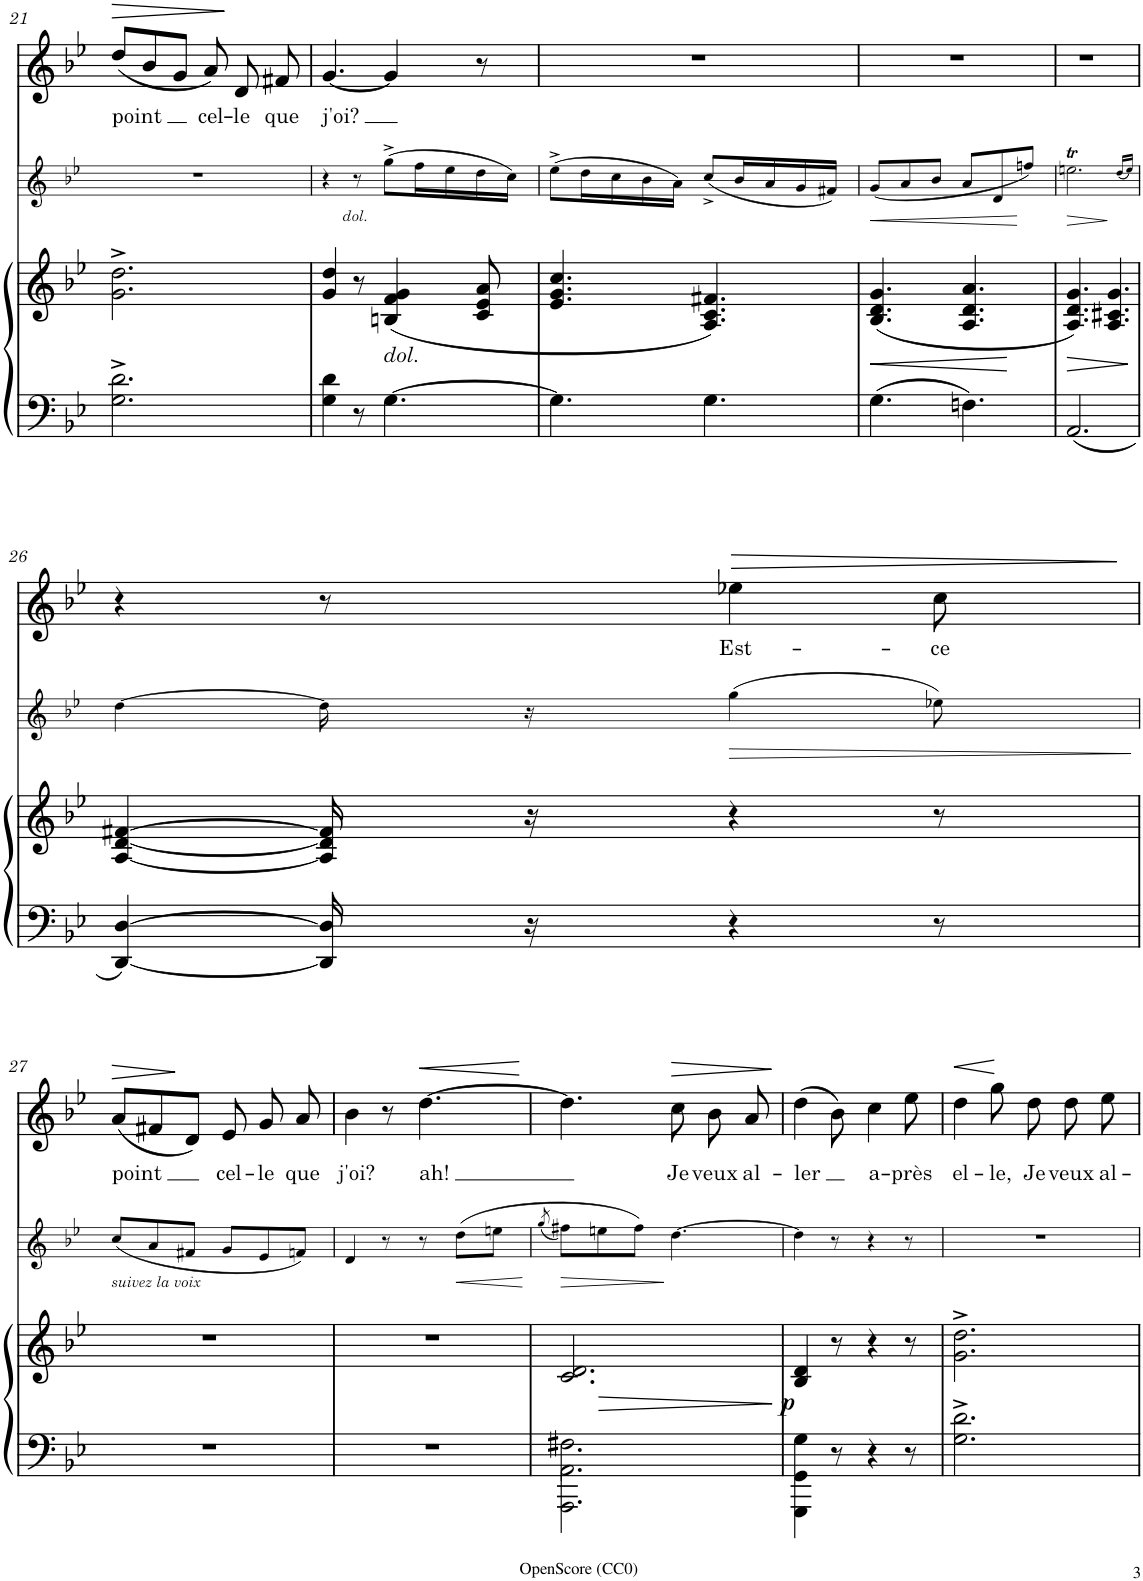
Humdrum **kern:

**kern	**kern	**dynam	**kern	**dynam	**kern	**text	**dynam
*part3	*part3	*part3	*part2	*part2	*part1	*part1	*part1
*staff4	*staff3	*staff3/4	*staff2	*staff2	*staff1	*staff1	*staff1
*I"Piano	*	*	*I"Flute	*	*I"Chant Voice	*	*
*I'Pno	*	*	*I'Fl	*	*	*	*
!!LO:PB:g=z
*clefF4	*clefG2	*	*clefG2	*	*clefG2	*	*
*k[b-e-]	*k[b-e-]	*	*k[b-e-]	*	*k[b-e-]	*	*
*M6/8	*M6/8	*	*M6/8	*	*M6/8	*	*
=21	=21	=21	=21	=21	=21	=21	=21
!	!	!	!	!	!	!LO:LY:b	!LO:HP:b
2.G\^ 2.d\^	2.g\^ 2.dd\^	.	2.r	.	(8dd/L	point	>
.	.	.	.	.	8b-/	.	.
.	.	.	.	.	8g/J	.	.
!	!	!	!	!	!	!LO:LY:b	!
.	.	.	.	.	8a/)	cel-	.
!	!	!	!	!	!	!LO:LY:b	!
.	.	.	.	.	8d/	-le	]
!	!	!	!	!	!	!LO:LY:b	!
.	.	.	.	.	8f#X/	que	.
=22	=22	=22	=22	=22	=22	=22	=22
!	!	!	!	!	!	!LO:LY:b	!
4G\ 4d\	4g/ 4dd/	.	4r	.	[4.g/	j'oi?	.
8r	8r	.	8r	.	.	.	.
!	!	!	!LO:TX:b:i:t=dol.	!	!	!	!
!	!LO:TX:b:i:t=dol.	!	!	!	!	!	!
[4.G\	(4Bn/ 4f/ 4g/	.	(8gg^\L	.	4g/]	.	.
.	.	.	16ff\L	.	.	.	.
.	.	.	16ee-\	.	.	.	.
.	8c/ 8e-/ 8a/	.	16dd\	.	8r	.	.
.	.	.	16cc\JJ)	.	.	.	.
=23	=23	=23	=23	=23	=23	=23	=23
4.G\]	4.e-/ 4.g/ 4.cc/	.	(8ee-^\L	.	2.r	.	.
.	.	.	16dd\L	.	.	.	.
.	.	.	16cc\	.	.	.	.
.	.	.	16b-\	.	.	.	.
.	.	.	16a\JJ)	.	.	.	.
4.G\	4.A/ 4.c/ 4.f#X/)	.	(8cc^/L	.	.	.	.
.	.	.	16b-/L	.	.	.	.
.	.	.	16a/	.	.	.	.
.	.	.	16g/	.	.	.	.
.	.	.	16f#X/JJ)	.	.	.	.
=24	=24	=24	=24	=24	=24	=24	=24
!	!	!LO:HP:b	!	!LO:HP:b	!	!	!
4.G\	(4.B-/ 4.d/ 4.g/	<	(8g/L	<	2.r	.	.
.	.	.	8a/	.	.	.	.
.	.	.	8b-/J	.	.	.	.
4.Fn\	4.A/ 4.d/ 4.a/	.	8a/L	.	.	.	.
.	.	.	8d/	.	.	.	.
.	.	.	8ffn/J)	[	.	.	.
.	.	[	.	.	.	.	.
=25	=25	=25	=25	=25	=25	=25	=25
!	!	!LO:HP:b	!	!LO:HP:b	!	!	!
2.AA/	4.A/ 4.d/ 4.g/)	>	2.eent\	>	2.r	.	.
.	4.A/ 4.c#X/ 4.g/	.	.	.	.	.	.
.	.	.	(16qdd/LL	.	.	.	.
.	.	.	16qee/JJ)	.	.	.	.
.	.	]	.	]	.	.	.
!!LO:LB:g=z
=26	=26	=26	=26	=26	=26	=26	=26
[4DD/ [4D/	[4A/ [4d/ [4f#X/	.	[4dd\	.	4r	.	.
16DD/] 16D/]	16A/] 16d/] 16f#/]	.	16dd\]	.	8r	.	.
16r	16r	.	16r	.	.	.	.
!	!	!	!	!LO:HP:b	!	!LO:LY:b	!LO:HP:b
4r	4r	.	(4gg\	>	4ee-X\	Est-	>
!	!	!	!	!	!	!LO:LY:b	!
8r	8r	.	8ee-X\)	.	8cc\	-ce	.
.	.	.	.	]	.	.	]
!!LO:LB:g=z
=27	=27	=27	=27	=27	=27	=27	=27
!	!	!	!LO:TX:b:i:t=suivez la voix	!	!	!	!
!	!	!	!	!	!	!LO:LY:b	!LO:HP:b
2.r	2.r	.	(8cc/L	.	(8a/L	point	>
.	.	.	8a/	.	8f#X/	.	.
.	.	.	8f#X/J	.	8d/J)	.	]
!	!	!	!	!	!	!LO:LY:b	!
.	.	.	8g/L	.	8e-/	cel-	.
!	!	!	!	!	!	!LO:LY:b	!
.	.	.	8e-/	.	8g/	-le	.
!	!	!	!	!	!	!LO:LY:b	!
.	.	.	8fn/J)	.	8a/	que	.
=28	=28	=28	=28	=28	=28	=28	=28
!	!	!	!	!	!	!LO:LY:b	!
2.r	2.r	.	4d/	.	4b-\	j'oi?	.
.	.	.	8r	.	8r	.	.
!	!	!	!	!	!	!LO:LY:b	!LO:HP:b
.	.	.	8r	.	[4.dd\	ah!	<
!	!	!	!	!LO:HP:b	!	!	!
.	.	.	(8dd\L	<	.	.	.
.	.	.	8een\J	.	.	.	.
.	.	.	.	[	.	.	[
=29	=29	=29	=29	=29	=29	=29	=29
.	.	.	(8qgg/	.	.	.	.
*^	*	*	*	*	*	*	*
!	!	!	!LO:HP:b	!	!	!	!	!
2.F#X\	2.AAA\ 2.AA\	2.c/ 2.d/	>	8ff#X\L)	.	4.dd\]	.	.
.	.	.	.	8een\	.	.	.	.
.	.	.	.	8ff#\J)	.	.	.	.
!	!	!	!	!	!	!	!LO:LY:b	!LO:HP:b
.	.	.	.	[4.dd\	.	8cc\	Je	>
!	!	!	!	!	!	!	!LO:LY:b	!
.	.	.	.	.	.	8b-\	veux	.
!	!	!	!	!	!	!	!LO:LY:b	!
.	.	.	.	.	.	8a/	al-	.
*v	*v	*	*	*	*	*	*	*
.	.	]	.	.	.	.	]
=30	=30	=30	=30	=30	=30	=30	=30
*^	*	*	*	*	*	*	*
!	!	!	!LO:DY:b	!	!	!	!LO:LY:b	!
4G\	4GGG\ 4GG\	4B-/ 4d/	p	4dd\]	.	(4dd\	-ler	.
2ryy	8r	8r	.	8r	.	8b-\)	.	.
!	!	!	!	!	!	!	!LO:LY:b	!
.	4r	4r	.	4r	.	4cc\	a-	.
!	!	!	!	!	!	!	!LO:LY:b	!
.	8r	8r	.	8r	.	8ee-\	-près	.
=31	=31	=31	=31	=31	=31	=31	=31	=31
!	!	!	!	!	!	!	!LO:LY:b	!LO:HP:b
*v	*v	*	*	*	*	*	*	*
2.G\^ 2.d\^	2.g\^ 2.dd\^	.	2.r	.	4dd\	el-	<
!	!	!	!	!	!	!LO:LY:b	!
.	.	.	.	.	8gg\	-le,	.
!	!	!	!	!	!	!LO:LY:b	!
.	.	.	.	.	8dd\	Je	[
!	!	!	!	!	!	!LO:LY:b	!
.	.	.	.	.	8dd\	veux	.
!	!	!	!	!	!	!LO:LY:b	!
.	.	.	.	.	8ee-\	al-	.
=	=	=	=	=	=	=	=
*-	*-	*-	*-	*-	*-	*-	*-
